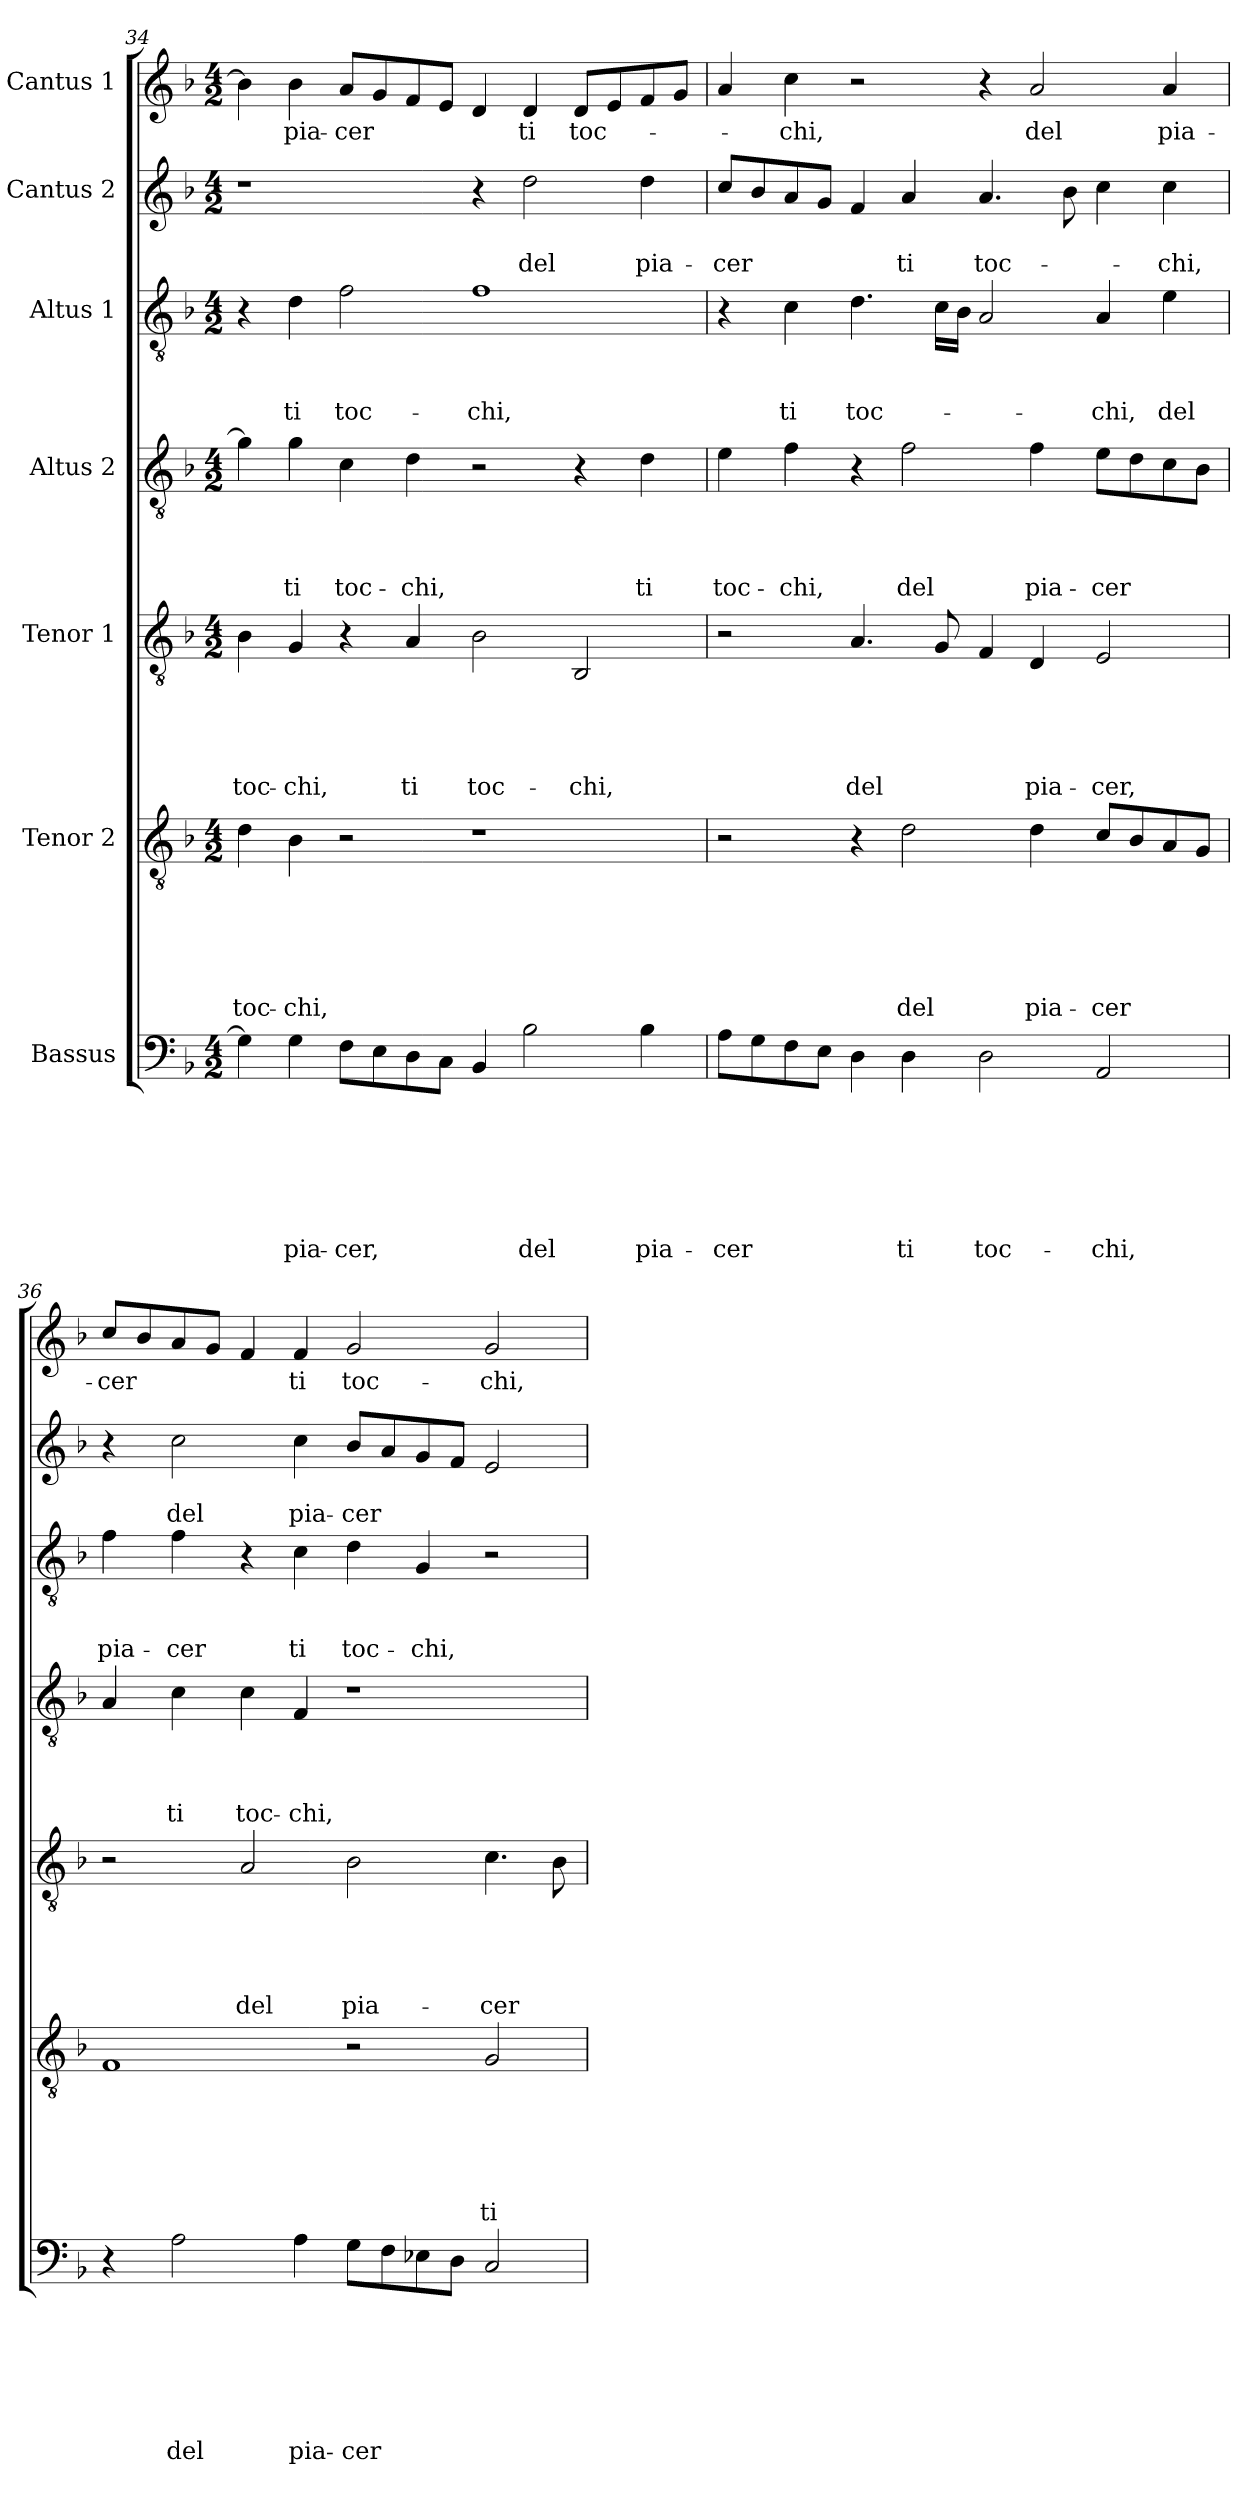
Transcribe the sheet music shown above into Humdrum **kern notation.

**kern	**text	**text	**text	**text	**text	**text	**text	**kern	**text	**text	**text	**text	**text	**text	**kern	**text	**text	**text	**text	**text	**kern	**text	**text	**text	**text	**kern	**text	**text	**text	**kern	**text	**text	**kern	**text
*part7	*part7	*part7	*part7	*part7	*part7	*part7	*part7	*part6	*part6	*part6	*part6	*part6	*part6	*part6	*part5	*part5	*part5	*part5	*part5	*part5	*part4	*part4	*part4	*part4	*part4	*part3	*part3	*part3	*part3	*part2	*part2	*part2	*part1	*part1
*staff7	*staff7	*staff7	*staff7	*staff7	*staff7	*staff7	*staff7	*staff6	*staff6	*staff6	*staff6	*staff6	*staff6	*staff6	*staff5	*staff5	*staff5	*staff5	*staff5	*staff5	*staff4	*staff4	*staff4	*staff4	*staff4	*staff3	*staff3	*staff3	*staff3	*staff2	*staff2	*staff2	*staff1	*staff1
*I"Bassus	*	*	*	*	*	*	*	*I"Tenor 2	*	*	*	*	*	*	*I"Tenor 1	*	*	*	*	*	*I"Altus 2	*	*	*	*	*I"Altus 1	*	*	*	*I"Cantus 2	*	*	*I"Cantus 1	*
!!LO:PB:g=z
*clefF4	*	*	*	*	*	*	*	*clefGv2	*	*	*	*	*	*	*clefGv2	*	*	*	*	*	*clefGv2	*	*	*	*	*clefGv2	*	*	*	*clefG2	*	*	*clefG2	*
*k[b-]	*	*	*	*	*	*	*	*k[b-]	*	*	*	*	*	*	*k[b-]	*	*	*	*	*	*k[b-]	*	*	*	*	*k[b-]	*	*	*	*k[b-]	*	*	*k[b-]	*
*d:	*	*	*	*	*	*	*	*d:	*	*	*	*	*	*	*d:	*	*	*	*	*	*d:	*	*	*	*	*d:	*	*	*	*d:	*	*	*d:	*
*M4/2	*	*	*	*	*	*	*	*M4/2	*	*	*	*	*	*	*M4/2	*	*	*	*	*	*M4/2	*	*	*	*	*M4/2	*	*	*	*M4/2	*	*	*M4/2	*
=34	=34	=34	=34	=34	=34	=34	=34	=34	=34	=34	=34	=34	=34	=34	=34	=34	=34	=34	=34	=34	=34	=34	=34	=34	=34	=34	=34	=34	=34	=34	=34	=34	=34	=34
!	!	!	!	!	!	!	!	!	!	!	!	!	!	!LO:LY:b	!	!	!	!	!	!LO:LY:b	!	!	!	!	!	!	!	!	!	!	!	!	!	!
4G\]	.	.	.	.	.	.	.	4d\	.	.	.	.	.	toc-	4B-\	.	.	.	.	toc-	4g\]	.	.	.	.	4r	.	.	.	1r	.	.	4b-\]	.
!	!	!	!	!	!	!	!LO:LY:b	!	!	!	!	!	!	!LO:LY:b	!	!	!	!	!	!LO:LY:b	!	!	!	!	!LO:LY:b	!	!	!	!LO:LY:b	!	!	!	!	!LO:LY:b
4G\	.	.	.	.	.	.	pia-	4B-\	.	.	.	.	.	-chi,	4G/	.	.	.	.	-chi,	4g\	.	.	.	ti	4d\	.	.	ti	.	.	.	4b-\	pia-
!	!	!	!	!	!	!	!LO:LY:b	!	!	!	!	!	!	!	!	!	!	!	!	!	!	!	!	!	!LO:LY:b	!	!	!	!LO:LY:b	!	!	!	!	!LO:LY:b
8F\L	.	.	.	.	.	.	-cer,	2r	.	.	.	.	.	.	4r	.	.	.	.	.	4c\	.	.	.	toc-	2f\	.	.	toc-	.	.	.	8a/L	-cer
8E\	.	.	.	.	.	.	.	.	.	.	.	.	.	.	.	.	.	.	.	.	.	.	.	.	.	.	.	.	.	.	.	.	8g/	.
!	!	!	!	!	!	!	!	!	!	!	!	!	!	!	!	!	!	!	!	!LO:LY:b	!	!	!	!	!LO:LY:b	!	!	!	!	!	!	!	!	!
8D\	.	.	.	.	.	.	.	.	.	.	.	.	.	.	4A/	.	.	.	.	ti	4d\	.	.	.	-chi,	.	.	.	.	.	.	.	8f/	.
8C\J	.	.	.	.	.	.	.	.	.	.	.	.	.	.	.	.	.	.	.	.	.	.	.	.	.	.	.	.	.	.	.	.	8e/J	.
!	!	!	!	!	!	!	!	!	!	!	!	!	!	!	!	!	!	!	!	!LO:LY:b	!	!	!	!	!	!	!	!	!LO:LY:b	!	!	!	!	!
4BB-/	.	.	.	.	.	.	.	1r	.	.	.	.	.	.	2B-\	.	.	.	.	toc-	2r	.	.	.	.	1f	.	.	-chi,	4r	.	.	4d/	.
!	!	!	!	!	!	!	!LO:LY:b	!	!	!	!	!	!	!	!	!	!	!	!	!	!	!	!	!	!	!	!	!	!	!	!	!LO:LY:b	!	!LO:LY:b
2B-\	.	.	.	.	.	.	del	.	.	.	.	.	.	.	.	.	.	.	.	.	.	.	.	.	.	.	.	.	.	2dd\	.	del	4d/	ti
!	!	!	!	!	!	!	!	!	!	!	!	!	!	!	!	!	!	!	!	!LO:LY:b	!	!	!	!	!	!	!	!	!	!	!	!	!	!LO:LY:b
.	.	.	.	.	.	.	.	.	.	.	.	.	.	.	2BB-/	.	.	.	.	-chi,	4r	.	.	.	.	.	.	.	.	.	.	.	8d/L	toc-
.	.	.	.	.	.	.	.	.	.	.	.	.	.	.	.	.	.	.	.	.	.	.	.	.	.	.	.	.	.	.	.	.	8e/	.
!	!	!	!	!	!	!	!LO:LY:b	!	!	!	!	!	!	!	!	!	!	!	!	!	!	!	!	!	!LO:LY:b	!	!	!	!	!	!	!LO:LY:b	!	!
4B-\	.	.	.	.	.	.	pia-	.	.	.	.	.	.	.	.	.	.	.	.	.	4d\	.	.	.	ti	.	.	.	.	4dd\	.	pia-	8f/	.
.	.	.	.	.	.	.	.	.	.	.	.	.	.	.	.	.	.	.	.	.	.	.	.	.	.	.	.	.	.	.	.	.	8g/J	.
=35	=35	=35	=35	=35	=35	=35	=35	=35	=35	=35	=35	=35	=35	=35	=35	=35	=35	=35	=35	=35	=35	=35	=35	=35	=35	=35	=35	=35	=35	=35	=35	=35	=35	=35
!	!	!	!	!	!	!	!LO:LY:b	!	!	!	!	!	!	!	!	!	!	!	!	!	!	!	!	!	!LO:LY:b	!	!	!	!	!	!	!LO:LY:b	!	!
8A\L	.	.	.	.	.	.	-cer	2r	.	.	.	.	.	.	2r	.	.	.	.	.	4e\	.	.	.	toc-	4r	.	.	.	8cc/L	.	-cer	4a/	.
8G\	.	.	.	.	.	.	.	.	.	.	.	.	.	.	.	.	.	.	.	.	.	.	.	.	.	.	.	.	.	8b-/	.	.	.	.
!	!	!	!	!	!	!	!	!	!	!	!	!	!	!	!	!	!	!	!	!	!	!	!	!	!LO:LY:b	!	!	!	!LO:LY:b	!	!	!	!	!LO:LY:b
8F\	.	.	.	.	.	.	.	.	.	.	.	.	.	.	.	.	.	.	.	.	4f\	.	.	.	-chi,	4c\	.	.	ti	8a/	.	.	4cc\	-chi,
8E\J	.	.	.	.	.	.	.	.	.	.	.	.	.	.	.	.	.	.	.	.	.	.	.	.	.	.	.	.	.	8g/J	.	.	.	.
!	!	!	!	!	!	!	!	!	!	!	!	!	!	!	!	!	!	!	!	!LO:LY:b	!	!	!	!	!	!	!	!	!LO:LY:b	!	!	!	!	!
4D\	.	.	.	.	.	.	.	4r	.	.	.	.	.	.	4.A/	.	.	.	.	del	4r	.	.	.	.	4.d\	.	.	toc-	4f/	.	.	2r	.
!	!	!	!	!	!	!	!LO:LY:b	!	!	!	!	!	!	!LO:LY:b	!	!	!	!	!	!	!	!	!	!	!LO:LY:b	!	!	!	!	!	!	!LO:LY:b	!	!
4D\	.	.	.	.	.	.	ti	2d\	.	.	.	.	.	del	.	.	.	.	.	.	2f\	.	.	.	del	.	.	.	.	4a/	.	ti	.	.
.	.	.	.	.	.	.	.	.	.	.	.	.	.	.	8G/	.	.	.	.	.	.	.	.	.	.	16c\LL	.	.	.	.	.	.	.	.
.	.	.	.	.	.	.	.	.	.	.	.	.	.	.	.	.	.	.	.	.	.	.	.	.	.	16B-\JJ	.	.	.	.	.	.	.	.
!	!	!	!	!	!	!	!LO:LY:b	!	!	!	!	!	!	!	!	!	!	!	!	!	!	!	!	!	!	!	!	!	!	!	!	!LO:LY:b	!	!
2D\	.	.	.	.	.	.	toc-	.	.	.	.	.	.	.	4F/	.	.	.	.	.	.	.	.	.	.	2A/	.	.	.	4.a/	.	toc-	4r	.
!	!	!	!	!	!	!	!	!	!	!	!	!	!	!LO:LY:b	!	!	!	!	!	!LO:LY:b	!	!	!	!	!LO:LY:b	!	!	!	!	!	!	!	!	!LO:LY:b
.	.	.	.	.	.	.	.	4d\	.	.	.	.	.	pia-	4D/	.	.	.	.	pia-	4f\	.	.	.	pia-	.	.	.	.	.	.	.	2a/	del
.	.	.	.	.	.	.	.	.	.	.	.	.	.	.	.	.	.	.	.	.	.	.	.	.	.	.	.	.	.	8b-\	.	.	.	.
!	!	!	!	!	!	!	!LO:LY:b	!	!	!	!	!	!	!LO:LY:b	!	!	!	!	!	!LO:LY:b	!	!	!	!	!LO:LY:b	!	!	!	!LO:LY:b	!	!	!	!	!
2AA/	.	.	.	.	.	.	-chi,	8c/L	.	.	.	.	.	-cer	2E/	.	.	.	.	-cer,	8e\L	.	.	.	-cer	4A/	.	.	-chi,	4cc\	.	.	.	.
.	.	.	.	.	.	.	.	8B-/	.	.	.	.	.	.	.	.	.	.	.	.	8d\	.	.	.	.	.	.	.	.	.	.	.	.	.
!	!	!	!	!	!	!	!	!	!	!	!	!	!	!	!	!	!	!	!	!	!	!	!	!	!	!	!	!	!LO:LY:b	!	!	!LO:LY:b	!	!LO:LY:b
.	.	.	.	.	.	.	.	8A/	.	.	.	.	.	.	.	.	.	.	.	.	8c\	.	.	.	.	4e\	.	.	del	4cc\	.	-chi,	4a/	pia-
.	.	.	.	.	.	.	.	8G/J	.	.	.	.	.	.	.	.	.	.	.	.	8B-\J	.	.	.	.	.	.	.	.	.	.	.	.	.
=36	=36	=36	=36	=36	=36	=36	=36	=36	=36	=36	=36	=36	=36	=36	=36	=36	=36	=36	=36	=36	=36	=36	=36	=36	=36	=36	=36	=36	=36	=36	=36	=36	=36	=36
!	!	!	!	!	!	!	!	!	!	!	!	!	!	!	!	!	!	!	!	!	!	!	!	!	!	!	!	!	!LO:LY:b	!	!	!	!	!LO:LY:b
4r	.	.	.	.	.	.	.	1F	.	.	.	.	.	.	2r	.	.	.	.	.	4A/	.	.	.	.	4f\	.	.	pia-	4r	.	.	8cc/L	-cer
.	.	.	.	.	.	.	.	.	.	.	.	.	.	.	.	.	.	.	.	.	.	.	.	.	.	.	.	.	.	.	.	.	8b-/	.
!	!	!	!	!	!	!	!LO:LY:b	!	!	!	!	!	!	!	!	!	!	!	!	!	!	!	!	!	!LO:LY:b	!	!	!	!LO:LY:b	!	!	!LO:LY:b	!	!
2A\	.	.	.	.	.	.	del	.	.	.	.	.	.	.	.	.	.	.	.	.	4c\	.	.	.	ti	4f\	.	.	-cer	2cc\	.	del	8a/	.
.	.	.	.	.	.	.	.	.	.	.	.	.	.	.	.	.	.	.	.	.	.	.	.	.	.	.	.	.	.	.	.	.	8g/J	.
!	!	!	!	!	!	!	!	!	!	!	!	!	!	!	!	!	!	!	!	!LO:LY:b	!	!	!	!	!LO:LY:b	!	!	!	!	!	!	!	!	!
.	.	.	.	.	.	.	.	.	.	.	.	.	.	.	2A/	.	.	.	.	del	4c\	.	.	.	toc-	4r	.	.	.	.	.	.	4f/	.
!	!	!	!	!	!	!	!LO:LY:b	!	!	!	!	!	!	!	!	!	!	!	!	!	!	!	!	!	!LO:LY:b	!	!	!	!LO:LY:b	!	!	!LO:LY:b	!	!LO:LY:b
4A\	.	.	.	.	.	.	pia-	.	.	.	.	.	.	.	.	.	.	.	.	.	4F/	.	.	.	-chi,	4c\	.	.	ti	4cc\	.	pia-	4f/	ti
!	!	!	!	!	!	!	!LO:LY:b	!	!	!	!	!	!	!	!	!	!	!	!	!LO:LY:b	!	!	!	!	!	!	!	!	!LO:LY:b	!	!	!LO:LY:b	!	!LO:LY:b
8G\L	.	.	.	.	.	.	-cer	2r	.	.	.	.	.	.	2B-\	.	.	.	.	pia-	1r	.	.	.	.	4d\	.	.	toc-	8b-/L	.	-cer	2g/	toc-
8F\	.	.	.	.	.	.	.	.	.	.	.	.	.	.	.	.	.	.	.	.	.	.	.	.	.	.	.	.	.	8a/	.	.	.	.
!	!	!	!	!	!	!	!	!	!	!	!	!	!	!	!	!	!	!	!	!	!	!	!	!	!	!	!	!	!LO:LY:b	!	!	!	!	!
8E-X\	.	.	.	.	.	.	.	.	.	.	.	.	.	.	.	.	.	.	.	.	.	.	.	.	.	4G/	.	.	-chi,	8g/	.	.	.	.
8D\J	.	.	.	.	.	.	.	.	.	.	.	.	.	.	.	.	.	.	.	.	.	.	.	.	.	.	.	.	.	8f/J	.	.	.	.
!	!	!	!	!	!	!	!	!	!	!	!	!	!	!LO:LY:b	!	!	!	!	!	!LO:LY:b	!	!	!	!	!	!	!	!	!	!	!	!	!	!LO:LY:b
2C/	.	.	.	.	.	.	.	2G/	.	.	.	.	.	ti	4.c\	.	.	.	.	-cer	.	.	.	.	.	2r	.	.	.	2e/	.	.	2g/	-chi,
.	.	.	.	.	.	.	.	.	.	.	.	.	.	.	8B-\	.	.	.	.	.	.	.	.	.	.	.	.	.	.	.	.	.	.	.
=	=	=	=	=	=	=	=	=	=	=	=	=	=	=	=	=	=	=	=	=	=	=	=	=	=	=	=	=	=	=	=	=	=	=
*-	*-	*-	*-	*-	*-	*-	*-	*-	*-	*-	*-	*-	*-	*-	*-	*-	*-	*-	*-	*-	*-	*-	*-	*-	*-	*-	*-	*-	*-	*-	*-	*-	*-	*-
